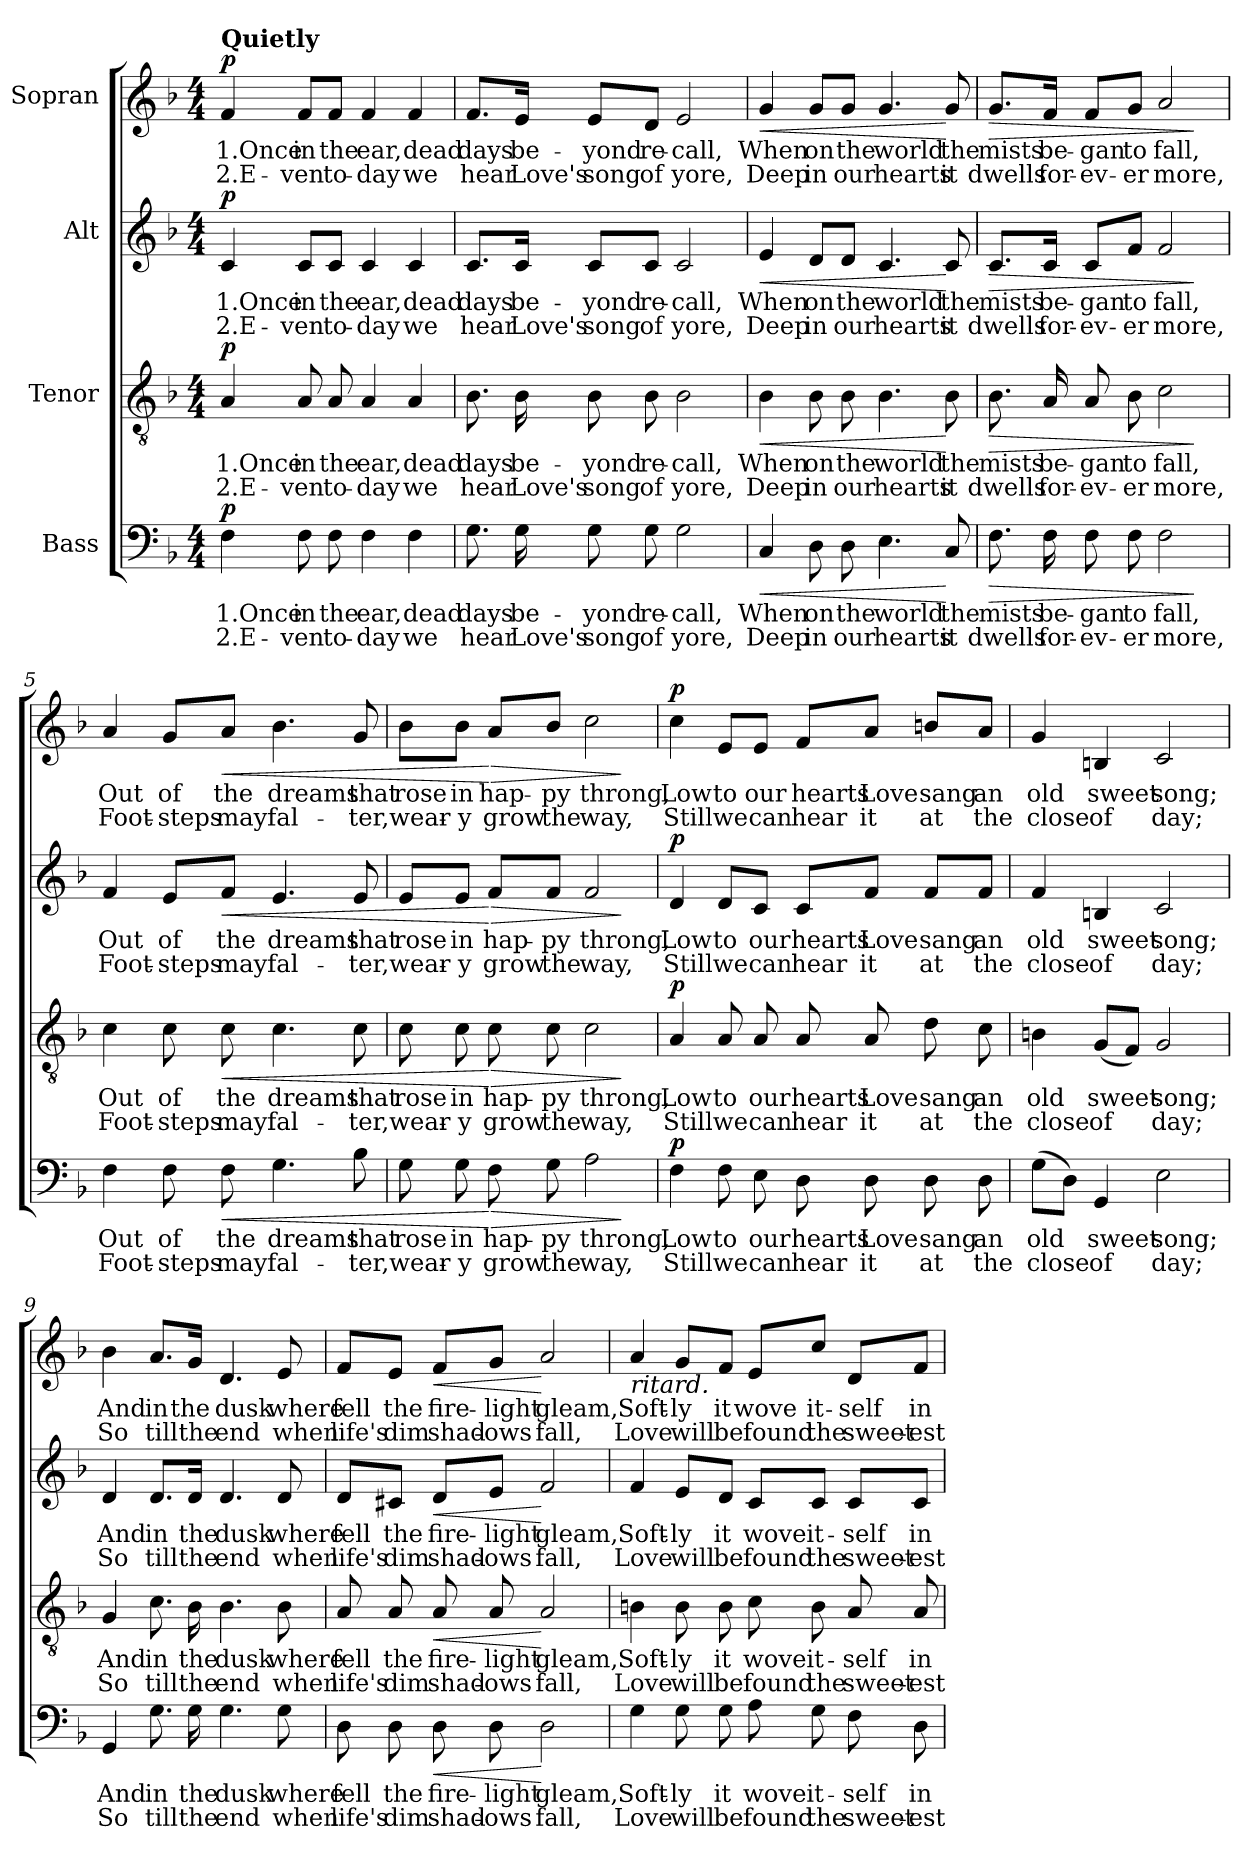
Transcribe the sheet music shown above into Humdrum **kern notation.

**kern	**text	**text	**dynam	**kern	**text	**text	**dynam	**kern	**text	**text	**dynam	**kern	**text	**text	**dynam
*part4	*part4	*part4	*part4	*part3	*part3	*part3	*part3	*part2	*part2	*part2	*part2	*part1	*part1	*part1	*part1
*staff4	*staff4	*staff4	*staff4	*staff3	*staff3	*staff3	*staff3	*staff2	*staff2	*staff2	*staff2	*staff1	*staff1	*staff1	*staff1
*I"Bass	*	*	*	*I"Tenor	*	*	*	*I"Alt	*	*	*	*I"Sopran	*	*	*
*clefF4	*	*	*	*clefGv2	*	*	*	*clefG2	*	*	*	*clefG2	*	*	*
*k[b-]	*	*	*	*k[b-]	*	*	*	*k[b-]	*	*	*	*k[b-]	*	*	*
*M4/4	*	*	*	*M4/4	*	*	*	*M4/4	*	*	*	*M4/4	*	*	*
=1	=1	=1	=1	=1	=1	=1	=1	=1	=1	=1	=1	=1	=1	=1	=1
!	!	!	!	!	!	!	!	!	!	!	!	!LO:TX:a:B:t=Quietly	!	!	!
!	!LO:LY:b	!LO:LY:b	!LO:DY:a	!	!LO:LY:b	!LO:LY:b	!LO:DY:a	!	!LO:LY:b	!LO:LY:b	!LO:DY:a	!	!LO:LY:b	!LO:LY:b	!LO:DY:a
4F\	1.Once	2.E-	p	4A/	1.Once	2.E-	p	4c/	1.Once	2.E-	p	4f/	1.Once	2.E-	p
!	!LO:LY:b	!LO:LY:b	!	!	!LO:LY:b	!LO:LY:b	!	!	!LO:LY:b	!LO:LY:b	!	!	!LO:LY:b	!LO:LY:b	!
8F\	in	-ven	.	8A/	in	-ven	.	8c/L	in	-ven	.	8f/L	in	-ven	.
!	!LO:LY:b	!LO:LY:b	!	!	!LO:LY:b	!LO:LY:b	!	!	!LO:LY:b	!LO:LY:b	!	!	!LO:LY:b	!LO:LY:b	!
8F\	the	to-	.	8A/	the	to-	.	8c/J	the	to-	.	8f/J	the	to-	.
!	!LO:LY:b	!LO:LY:b	!	!	!LO:LY:b	!LO:LY:b	!	!	!LO:LY:b	!LO:LY:b	!	!	!LO:LY:b	!LO:LY:b	!
4F\	ear,	-day	.	4A/	ear,	-day	.	4c/	ear,	-day	.	4f/	ear,	-day	.
!	!LO:LY:b	!LO:LY:b	!	!	!LO:LY:b	!LO:LY:b	!	!	!LO:LY:b	!LO:LY:b	!	!	!LO:LY:b	!LO:LY:b	!
4F\	dead	we	.	4A/	dead	we	.	4c/	dead	we	.	4f/	dead	we	.
=2	=2	=2	=2	=2	=2	=2	=2	=2	=2	=2	=2	=2	=2	=2	=2
!	!LO:LY:b	!LO:LY:b	!	!	!LO:LY:b	!LO:LY:b	!	!	!LO:LY:b	!LO:LY:b	!	!	!LO:LY:b	!LO:LY:b	!
8.G\	days	hear	.	8.B-\	days	hear	.	8.c/L	days	hear	.	8.f/L	days	hear	.
!	!LO:LY:b	!LO:LY:b	!	!	!LO:LY:b	!LO:LY:b	!	!	!LO:LY:b	!LO:LY:b	!	!	!LO:LY:b	!LO:LY:b	!
16G\	be-	Love's	.	16B-\	be-	Love's	.	16c/Jk	be-	Love's	.	16e/Jk	be-	Love's	.
!	!LO:LY:b	!LO:LY:b	!	!	!LO:LY:b	!LO:LY:b	!	!	!LO:LY:b	!LO:LY:b	!	!	!LO:LY:b	!LO:LY:b	!
8G\	-yond	song	.	8B-\	-yond	song	.	8c/L	-yond	song	.	8e/L	-yond	song	.
!	!LO:LY:b	!LO:LY:b	!	!	!LO:LY:b	!LO:LY:b	!	!	!LO:LY:b	!LO:LY:b	!	!	!LO:LY:b	!LO:LY:b	!
8G\	re-	of	.	8B-\	re-	of	.	8c/J	re-	of	.	8d/J	re-	of	.
!	!LO:LY:b	!LO:LY:b	!	!	!LO:LY:b	!LO:LY:b	!	!	!LO:LY:b	!LO:LY:b	!	!	!LO:LY:b	!LO:LY:b	!
2G\	-call,	yore,	.	2B-\	-call,	yore,	.	2c/	-call,	yore,	.	2e/	-call,	yore,	.
=3	=3	=3	=3	=3	=3	=3	=3	=3	=3	=3	=3	=3	=3	=3	=3
!	!LO:LY:b	!LO:LY:b	!LO:HP:b	!	!LO:LY:b	!LO:LY:b	!LO:HP:b	!	!LO:LY:b	!LO:LY:b	!LO:HP:b	!	!LO:LY:b	!LO:LY:b	!LO:HP:b
4C/	When	Deep	<	4B-\	When	Deep	<	4e/	When	Deep	<	4g/	When	Deep	<
!	!LO:LY:b	!LO:LY:b	!	!	!LO:LY:b	!LO:LY:b	!	!	!LO:LY:b	!LO:LY:b	!	!	!LO:LY:b	!LO:LY:b	!
8D\	on	in	.	8B-\	on	in	.	8d/L	on	in	.	8g/L	on	in	.
!	!LO:LY:b	!LO:LY:b	!	!	!LO:LY:b	!LO:LY:b	!	!	!LO:LY:b	!LO:LY:b	!	!	!LO:LY:b	!LO:LY:b	!
8D\	the	our	.	8B-\	the	our	.	8d/J	the	our	.	8g/J	the	our	.
!	!LO:LY:b	!LO:LY:b	!	!	!LO:LY:b	!LO:LY:b	!	!	!LO:LY:b	!LO:LY:b	!	!	!LO:LY:b	!LO:LY:b	!
4.E\	world	hearts	.	4.B-\	world	hearts	.	4.c/	world	hearts	.	4.g/	world	hearts	.
!	!LO:LY:b	!LO:LY:b	!	!	!LO:LY:b	!LO:LY:b	!	!	!LO:LY:b	!LO:LY:b	!	!	!LO:LY:b	!LO:LY:b	!
8C/	the	it	[	8B-\	the	it	[	8c/	the	it	[	8g/	the	it	[
=4	=4	=4	=4	=4	=4	=4	=4	=4	=4	=4	=4	=4	=4	=4	=4
!	!LO:LY:b	!LO:LY:b	!LO:HP:b	!	!LO:LY:b	!LO:LY:b	!LO:HP:b	!	!LO:LY:b	!LO:LY:b	!LO:HP:b	!	!LO:LY:b	!LO:LY:b	!LO:HP:b
8.F\	mists	dwells	>	8.B-\	mists	dwells	>	8.c/L	mists	dwells	>	8.g/L	mists	dwells	>
!	!LO:LY:b	!LO:LY:b	!	!	!LO:LY:b	!LO:LY:b	!	!	!LO:LY:b	!LO:LY:b	!	!	!LO:LY:b	!LO:LY:b	!
16F\	be-	for-	.	16A/	be-	for-	.	16c/Jk	be-	for-	.	16f/Jk	be-	for-	.
!	!LO:LY:b	!LO:LY:b	!	!	!LO:LY:b	!LO:LY:b	!	!	!LO:LY:b	!LO:LY:b	!	!	!LO:LY:b	!LO:LY:b	!
8F\	-gan	-ev-	.	8A/	-gan	-ev-	.	8c/L	-gan	-ev-	.	8f/L	-gan	-ev-	.
!	!LO:LY:b	!LO:LY:b	!	!	!LO:LY:b	!LO:LY:b	!	!	!LO:LY:b	!LO:LY:b	!	!	!LO:LY:b	!LO:LY:b	!
8F\	to	-er	.	8B-\	to	-er	.	8f/J	to	-er	.	8g/J	to	-er	.
!	!LO:LY:b	!LO:LY:b	!	!	!LO:LY:b	!LO:LY:b	!	!	!LO:LY:b	!LO:LY:b	!	!	!LO:LY:b	!LO:LY:b	!
2F\	fall,	more,	.	2c\	fall,	more,	.	2f/	fall,	more,	.	2a/	fall,	more,	.
.	.	.	]	.	.	.	]	.	.	.	]	.	.	.	]
!!LO:LB:g=z
=5	=5	=5	=5	=5	=5	=5	=5	=5	=5	=5	=5	=5	=5	=5	=5
!	!LO:LY:b	!LO:LY:b	!	!	!LO:LY:b	!LO:LY:b	!	!	!LO:LY:b	!LO:LY:b	!	!	!LO:LY:b	!LO:LY:b	!
4F\	Out	Foot-	.	4c\	Out	Foot-	.	4f/	Out	Foot-	.	4a/	Out	Foot-	.
!	!LO:LY:b	!LO:LY:b	!	!	!LO:LY:b	!LO:LY:b	!	!	!LO:LY:b	!LO:LY:b	!	!	!LO:LY:b	!LO:LY:b	!
8F\	of	-steps	.	8c\	of	-steps	.	8e/L	of	-steps	.	8g/L	of	-steps	.
!	!LO:LY:b	!LO:LY:b	!LO:HP:b	!	!LO:LY:b	!LO:LY:b	!LO:HP:b	!	!LO:LY:b	!LO:LY:b	!LO:HP:b	!	!LO:LY:b	!LO:LY:b	!LO:HP:b
8F\	the	may	<	8c\	the	may	<	8f/J	the	may	<	8a/J	the	may	<
!	!LO:LY:b	!LO:LY:b	!	!	!LO:LY:b	!LO:LY:b	!	!	!LO:LY:b	!LO:LY:b	!	!	!LO:LY:b	!LO:LY:b	!
4.G\	dreams	fal-	.	4.c\	dreams	fal-	.	4.e/	dreams	fal-	.	4.b-\	dreams	fal-	.
!	!LO:LY:b	!LO:LY:b	!	!	!LO:LY:b	!LO:LY:b	!	!	!LO:LY:b	!LO:LY:b	!	!	!LO:LY:b	!LO:LY:b	!
8B-\	that	-ter,	.	8c\	that	-ter,	.	8e/	that	-ter,	.	8g/	that	-ter,	.
=6	=6	=6	=6	=6	=6	=6	=6	=6	=6	=6	=6	=6	=6	=6	=6
!	!LO:LY:b	!LO:LY:b	!	!	!LO:LY:b	!LO:LY:b	!	!	!LO:LY:b	!LO:LY:b	!	!	!LO:LY:b	!LO:LY:b	!
8G\	rose	wear-	.	8c\	rose	wear-	.	8e/L	rose	wear-	.	8b-\L	rose	wear-	.
!	!LO:LY:b	!LO:LY:b	!	!	!LO:LY:b	!LO:LY:b	!	!	!LO:LY:b	!LO:LY:b	!	!	!LO:LY:b	!LO:LY:b	!
8G\	in	-y	.	8c\	in	-y	.	8e/J	in	-y	.	8b-\J	in	-y	.
!	!LO:LY:b	!LO:LY:b	!LO:HP:n=1:b	!	!LO:LY:b	!LO:LY:b	!LO:HP:n=1:b	!	!LO:LY:b	!LO:LY:b	!LO:HP:n=1:b	!	!LO:LY:b	!LO:LY:b	!LO:HP:n=1:b
8F\	hap-	grow	[ >	8c\	hap-	grow	[ >	8f/L	hap-	grow	[ >	8a/L	hap-	grow	[ >
!	!LO:LY:b	!LO:LY:b	!	!	!LO:LY:b	!LO:LY:b	!	!	!LO:LY:b	!LO:LY:b	!	!	!LO:LY:b	!LO:LY:b	!
8G\	-py	the	.	8c\	-py	the	.	8f/J	-py	the	.	8b-/J	-py	the	.
!	!LO:LY:b	!LO:LY:b	!	!	!LO:LY:b	!LO:LY:b	!	!	!LO:LY:b	!LO:LY:b	!	!	!LO:LY:b	!LO:LY:b	!
2A\	throng,	way,	.	2c\	throng,	way,	.	2f/	throng,	way,	.	2cc\	throng,	way,	.
.	.	.	]	.	.	.	]	.	.	.	]	.	.	.	]
=7	=7	=7	=7	=7	=7	=7	=7	=7	=7	=7	=7	=7	=7	=7	=7
!	!LO:LY:b	!LO:LY:b	!LO:DY:a	!	!LO:LY:b	!LO:LY:b	!LO:DY:a	!	!LO:LY:b	!LO:LY:b	!LO:DY:a	!	!LO:LY:b	!LO:LY:b	!LO:DY:a
4F\	Low	Still	p	4A/	Low	Still	p	4d/	Low	Still	p	4cc\	Low	Still	p
!	!LO:LY:b	!LO:LY:b	!	!	!LO:LY:b	!LO:LY:b	!	!	!LO:LY:b	!LO:LY:b	!	!	!LO:LY:b	!LO:LY:b	!
8F\	to	we	.	8A/	to	we	.	8d/L	to	we	.	8e/L	to	we	.
!	!LO:LY:b	!LO:LY:b	!	!	!LO:LY:b	!LO:LY:b	!	!	!LO:LY:b	!LO:LY:b	!	!	!LO:LY:b	!LO:LY:b	!
8E\	our	can	.	8A/	our	can	.	8c/J	our	can	.	8e/J	our	can	.
!	!LO:LY:b	!LO:LY:b	!	!	!LO:LY:b	!LO:LY:b	!	!	!LO:LY:b	!LO:LY:b	!	!	!LO:LY:b	!LO:LY:b	!
8D\	hearts	hear	.	8A/	hearts	hear	.	8c/L	hearts	hear	.	8f/L	hearts	hear	.
!	!LO:LY:b	!LO:LY:b	!	!	!LO:LY:b	!LO:LY:b	!	!	!LO:LY:b	!LO:LY:b	!	!	!LO:LY:b	!LO:LY:b	!
8D\	Love	it	.	8A/	Love	it	.	8f/J	Love	it	.	8a/J	Love	it	.
!	!LO:LY:b	!LO:LY:b	!	!	!LO:LY:b	!LO:LY:b	!	!	!LO:LY:b	!LO:LY:b	!	!	!LO:LY:b	!LO:LY:b	!
8D\	sang	at	.	8d\	sang	at	.	8f/L	sang	at	.	8bn/L	sang	at	.
!	!LO:LY:b	!LO:LY:b	!	!	!LO:LY:b	!LO:LY:b	!	!	!LO:LY:b	!LO:LY:b	!	!	!LO:LY:b	!LO:LY:b	!
8D\	an	the	.	8c\	an	the	.	8f/J	an	the	.	8a/J	an	the	.
=8	=8	=8	=8	=8	=8	=8	=8	=8	=8	=8	=8	=8	=8	=8	=8
!	!LO:LY:b	!LO:LY:b	!	!	!LO:LY:b	!LO:LY:b	!	!	!LO:LY:b	!LO:LY:b	!	!	!LO:LY:b	!LO:LY:b	!
(>8G\L	old	close	.	4Bn\	old	close	.	4f/	old	close	.	4g/	old	close	.
8D\J)	.	.	.	.	.	.	.	.	.	.	.	.	.	.	.
!	!LO:LY:b	!LO:LY:b	!	!	!LO:LY:b	!LO:LY:b	!	!	!LO:LY:b	!LO:LY:b	!	!	!LO:LY:b	!LO:LY:b	!
4GG/	sweet	of	.	(<8G/L	sweet	of	.	4Bn/	sweet	of	.	4Bn/	sweet	of	.
.	.	.	.	8F/J)	.	.	.	.	.	.	.	.	.	.	.
!	!LO:LY:b	!LO:LY:b	!	!	!LO:LY:b	!LO:LY:b	!	!	!LO:LY:b	!LO:LY:b	!	!	!LO:LY:b	!LO:LY:b	!
2E\	song;	day;	.	2G/	song;	day;	.	2c/	song;	day;	.	2c/	song;	day;	.
!!LO:PB:g=z
=9	=9	=9	=9	=9	=9	=9	=9	=9	=9	=9	=9	=9	=9	=9	=9
!	!LO:LY:b	!LO:LY:b	!	!	!LO:LY:b	!LO:LY:b	!	!	!LO:LY:b	!LO:LY:b	!	!	!LO:LY:b	!LO:LY:b	!
4GG/	And	So	.	4G/	And	So	.	4d/	And	So	.	4b-\	And	So	.
!	!LO:LY:b	!LO:LY:b	!	!	!LO:LY:b	!LO:LY:b	!	!	!LO:LY:b	!LO:LY:b	!	!	!LO:LY:b	!LO:LY:b	!
8.G\	in	till	.	8.c\	in	till	.	8.d/L	in	till	.	8.a/L	in	till	.
!	!LO:LY:b	!LO:LY:b	!	!	!LO:LY:b	!LO:LY:b	!	!	!LO:LY:b	!LO:LY:b	!	!	!LO:LY:b	!LO:LY:b	!
16G\	the	the	.	16B-\	the	the	.	16d/Jk	the	the	.	16g/Jk	the	the	.
!	!LO:LY:b	!LO:LY:b	!	!	!LO:LY:b	!LO:LY:b	!	!	!LO:LY:b	!LO:LY:b	!	!	!LO:LY:b	!LO:LY:b	!
4.G\	dusk	end	.	4.B-\	dusk	end	.	4.d/	dusk	end	.	4.d/	dusk	end	.
!	!LO:LY:b	!LO:LY:b	!	!	!LO:LY:b	!LO:LY:b	!	!	!LO:LY:b	!LO:LY:b	!	!	!LO:LY:b	!LO:LY:b	!
8G\	where	when	.	8B-\	where	when	.	8d/	where	when	.	8e/	where	when	.
=10	=10	=10	=10	=10	=10	=10	=10	=10	=10	=10	=10	=10	=10	=10	=10
!	!LO:LY:b	!LO:LY:b	!	!	!LO:LY:b	!LO:LY:b	!	!	!LO:LY:b	!LO:LY:b	!	!	!LO:LY:b	!LO:LY:b	!
8D\	fell	life's	.	8A/	fell	life's	.	8d/L	fell	life's	.	8f/L	fell	life's	.
!	!LO:LY:b	!LO:LY:b	!	!	!LO:LY:b	!LO:LY:b	!	!	!LO:LY:b	!LO:LY:b	!	!	!LO:LY:b	!LO:LY:b	!
8D\	the	dim	.	8A/	the	dim	.	8c#X/J	the	dim	.	8e/J	the	dim	.
!	!LO:LY:b	!LO:LY:b	!LO:HP:b	!	!LO:LY:b	!LO:LY:b	!LO:HP:b	!	!LO:LY:b	!LO:LY:b	!LO:HP:b	!	!LO:LY:b	!LO:LY:b	!LO:HP:b
8D\	fire-	shad-	<	8A/	fire-	shad-	<	8d/L	fire-	shad-	<	8f/L	fire-	shad-	<
!	!LO:LY:b	!LO:LY:b	!	!	!LO:LY:b	!LO:LY:b	!	!	!LO:LY:b	!LO:LY:b	!	!	!LO:LY:b	!LO:LY:b	!
8D\	-light	-ows	.	8A/	-light	-ows	.	8e/J	-light	-ows	.	8g/J	-light	-ows	.
!	!LO:LY:b	!LO:LY:b	!	!	!LO:LY:b	!LO:LY:b	!	!	!LO:LY:b	!LO:LY:b	!	!	!LO:LY:b	!LO:LY:b	!
2D\	gleam,	fall,	[	2A/	gleam,	fall,	[	2f/	gleam,	fall,	[	2a/	gleam,	fall,	[
=11	=11	=11	=11	=11	=11	=11	=11	=11	=11	=11	=11	=11	=11	=11	=11
!	!	!	!	!	!	!	!	!	!	!	!	!LO:TX:b:i:t=ritard.	!	!	!
!	!LO:LY:b	!LO:LY:b	!	!	!LO:LY:b	!LO:LY:b	!	!	!LO:LY:b	!LO:LY:b	!	!	!LO:LY:b	!LO:LY:b	!
4G\	Soft-	Love	.	4Bn\	Soft-	Love	.	4f/	Soft-	Love	.	4a/	Soft-	Love	.
!	!LO:LY:b	!LO:LY:b	!	!	!LO:LY:b	!LO:LY:b	!	!	!LO:LY:b	!LO:LY:b	!	!	!LO:LY:b	!LO:LY:b	!
8G\	-ly	will	.	8B\	-ly	will	.	8e/L	-ly	will	.	8g/L	-ly	will	.
!	!LO:LY:b	!LO:LY:b	!	!	!LO:LY:b	!LO:LY:b	!	!	!LO:LY:b	!LO:LY:b	!	!	!LO:LY:b	!LO:LY:b	!
8G\	it	be	.	8B\	it	be	.	8d/J	it	be	.	8f/J	it	be	.
!	!LO:LY:b	!LO:LY:b	!	!	!LO:LY:b	!LO:LY:b	!	!	!LO:LY:b	!LO:LY:b	!	!	!LO:LY:b	!LO:LY:b	!
8A\	wove	found	.	8c\	wove	found	.	8c/L	wove	found	.	8e/L	wove	found	.
!	!LO:LY:b	!LO:LY:b	!	!	!LO:LY:b	!LO:LY:b	!	!	!LO:LY:b	!LO:LY:b	!	!	!LO:LY:b	!LO:LY:b	!
8G\	it-	the	.	8B\	it-	the	.	8c/J	it-	the	.	8cc/J	it-	the	.
!	!LO:LY:b	!LO:LY:b	!	!	!LO:LY:b	!LO:LY:b	!	!	!LO:LY:b	!LO:LY:b	!	!	!LO:LY:b	!LO:LY:b	!
8F\	-self	sweet-	.	8A/	-self	sweet-	.	8c/L	-self	sweet-	.	8d/L	-self	sweet-	.
!	!LO:LY:b	!LO:LY:b	!	!	!LO:LY:b	!LO:LY:b	!	!	!LO:LY:b	!LO:LY:b	!	!	!LO:LY:b	!LO:LY:b	!
8D\	in-	-est	.	8A/	in-	-est	.	8c/J	in-	-est	.	8f/J	in-	-est	.
=	=	=	=	=	=	=	=	=	=	=	=	=	=	=	=
*-	*-	*-	*-	*-	*-	*-	*-	*-	*-	*-	*-	*-	*-	*-	*-
